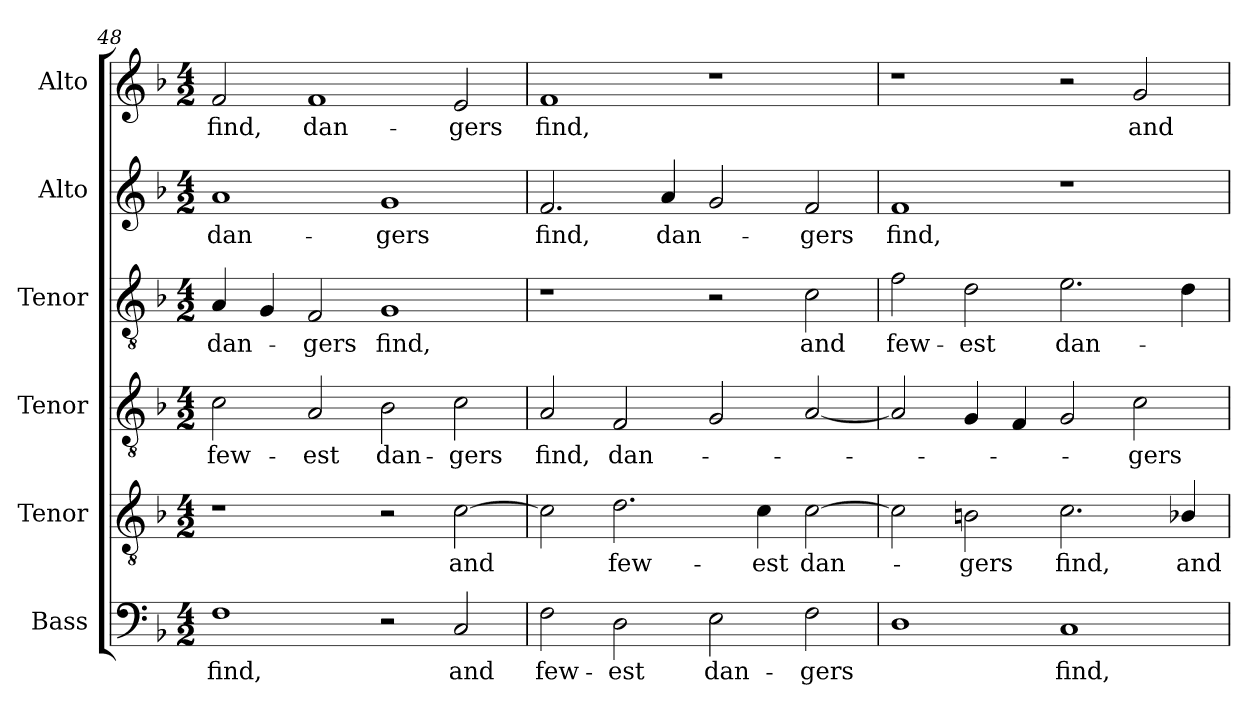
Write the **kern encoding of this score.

**kern	**text	**kern	**text	**kern	**text	**kern	**text	**kern	**text	**kern	**text
*part6	*part6	*part5	*part5	*part4	*part4	*part3	*part3	*part2	*part2	*part1	*part1
*staff6	*staff6	*staff5	*staff5	*staff4	*staff4	*staff3	*staff3	*staff2	*staff2	*staff1	*staff1
*I"Bass	*	*I"Tenor	*	*I"Tenor	*	*I"Tenor	*	*I"Alto	*	*I"Alto	*
*I'B.	*	*I'T.	*	*I'T.	*	*I'T.	*	*I'A.	*	*I'A.	*
*clefF4	*	*clefGv2	*	*clefGv2	*	*clefGv2	*	*clefG2	*	*clefG2	*
*	*	*ITrd7c12	*	*ITrd7c12	*	*ITrd7c12	*	*	*	*	*
*k[b-]	*	*k[b-]	*	*k[b-]	*	*k[b-]	*	*k[b-]	*	*k[b-]	*
*F:	*	*F:	*	*F:	*	*F:	*	*F:	*	*F:	*
*M4/2	*	*M4/2	*	*M4/2	*	*M4/2	*	*M4/2	*	*M4/2	*
=48	=48	=48	=48	=48	=48	=48	=48	=48	=48	=48	=48
!	!LO:LY:b:color=#000000	!	!	!	!	!	!	!	!	!	!
!	!	!	!	!	!LO:LY:b:color=#000000	!	!	!	!	!	!
!	!	!	!	!	!	!	!LO:LY:b:color=#000000	!	!	!	!
!	!	!	!	!	!	!	!	!	!LO:LY:b:color=#000000	!	!
!	!	!	!	!	!	!	!	!	!	!	!LO:LY:b:color=#000000
1Fi	find,	1r	.	2Ci\	few-	4AAi/	dan-	1ai	dan-	2fi/	find,
.	.	.	.	.	.	4GGi/	.	.	.	.	.
!	!	!	!	!	!LO:LY:b:color=#000000	!	!	!	!	!	!
!	!	!	!	!	!	!	!LO:LY:b:color=#000000	!	!	!	!
!	!	!	!	!	!	!	!	!	!	!	!LO:LY:b:color=#000000
.	.	.	.	2AAi/	-est	2FFi/	-gers	.	.	1fi	dan-
!	!	!	!	!	!LO:LY:b:color=#000000	!	!	!	!	!	!
!	!	!	!	!	!	!	!LO:LY:b:color=#000000	!	!	!	!
!	!	!	!	!	!	!	!	!	!LO:LY:b:color=#000000	!	!
2r	.	2r	.	2BB-i\	dan-	1GGi	find,	1gi	-gers	.	.
!	!LO:LY:b:color=#000000	!	!	!	!	!	!	!	!	!	!
!	!	!	!LO:LY:b:color=#000000	!	!	!	!	!	!	!	!
!	!	!	!	!	!LO:LY:b:color=#000000	!	!	!	!	!	!
!	!	!	!	!	!	!	!	!	!	!	!LO:LY:b:color=#000000
2Ci/	and	[2Ci\	and	2Ci\	-gers	.	.	.	.	2ei/	-gers
!!LO:PB:g=z
=49	=49	=49	=49	=49	=49	=49	=49	=49	=49	=49	=49
!	!LO:LY:b:color=#000000	!	!	!	!	!	!	!	!	!	!
!	!	!	!	!	!LO:LY:b:color=#000000	!	!	!	!	!	!
!	!	!	!	!	!	!	!	!	!LO:LY:b:color=#000000	!	!
!	!	!	!	!	!	!	!	!	!	!	!LO:LY:b:color=#000000
2Fi\	few-	2Ci\]	.	2AAi/	find,	1r	.	2.fi/	find,	1fi	find,
!	!LO:LY:b:color=#000000	!	!	!	!	!	!	!	!	!	!
!	!	!	!LO:LY:b:color=#000000	!	!	!	!	!	!	!	!
!	!	!	!	!	!LO:LY:b:color=#000000	!	!	!	!	!	!
2Di\	-est	2.Di\	few-	2FFi/	dan-	.	.	.	.	.	.
!	!	!	!	!	!	!	!	!	!LO:LY:b:color=#000000	!	!
.	.	.	.	.	.	.	.	4ai/	dan-	.	.
!	!LO:LY:b:color=#000000	!	!	!	!	!	!	!	!	!	!
2Ei\	dan-	.	.	2GGi/	.	2r	.	2gi/	.	1r	.
!	!	!	!LO:LY:b:color=#000000	!	!	!	!	!	!	!	!
.	.	4Ci\	-est	.	.	.	.	.	.	.	.
!	!LO:LY:b:color=#000000	!	!	!	!	!	!	!	!	!	!
!	!	!	!LO:LY:b:color=#000000	!	!	!	!	!	!	!	!
!	!	!	!	!	!	!	!LO:LY:b:color=#000000	!	!	!	!
!	!	!	!	!	!	!	!	!	!LO:LY:b:color=#000000	!	!
2Fi\	-gers	[2Ci\	dan-	[2AAi/	.	2Ci\	and	2fi/	-gers	.	.
=50	=50	=50	=50	=50	=50	=50	=50	=50	=50	=50	=50
!	!	!	!	!	!	!	!LO:LY:b:color=#000000	!	!	!	!
!	!	!	!	!	!	!	!	!	!LO:LY:b:color=#000000	!	!
1Di	.	2Ci\]	.	2AAi/]	.	2Fi\	few-	1fi	find,	1r	.
!	!	!	!LO:LY:b:color=#000000	!	!	!	!	!	!	!	!
!	!	!	!	!	!	!	!LO:LY:b:color=#000000	!	!	!	!
.	.	2BBni\	-gers	4GGi/	.	2Di\	-est	.	.	.	.
.	.	.	.	4FFi/	.	.	.	.	.	.	.
!	!LO:LY:b:color=#000000	!	!	!	!	!	!	!	!	!	!
!	!	!	!LO:LY:b:color=#000000	!	!	!	!	!	!	!	!
!	!	!	!	!	!	!	!LO:LY:b:color=#000000	!	!	!	!
1Ci	find,	2.Ci\	find,	2GGi/	.	2.Ei\	dan-	1r	.	2r	.
!	!	!	!	!	!LO:LY:b:color=#000000	!	!	!	!	!	!
!	!	!	!	!	!	!	!	!	!	!	!LO:LY:b:color=#000000
.	.	.	.	2Ci\	-gers	.	.	.	.	2gi/	and
!	!	!	!LO:LY:b:color=#000000	!	!	!	!	!	!	!	!
.	.	4BB-Xi/	and	.	.	4Di\	.	.	.	.	.
=	=	=	=	=	=	=	=	=	=	=	=
*-	*-	*-	*-	*-	*-	*-	*-	*-	*-	*-	*-
